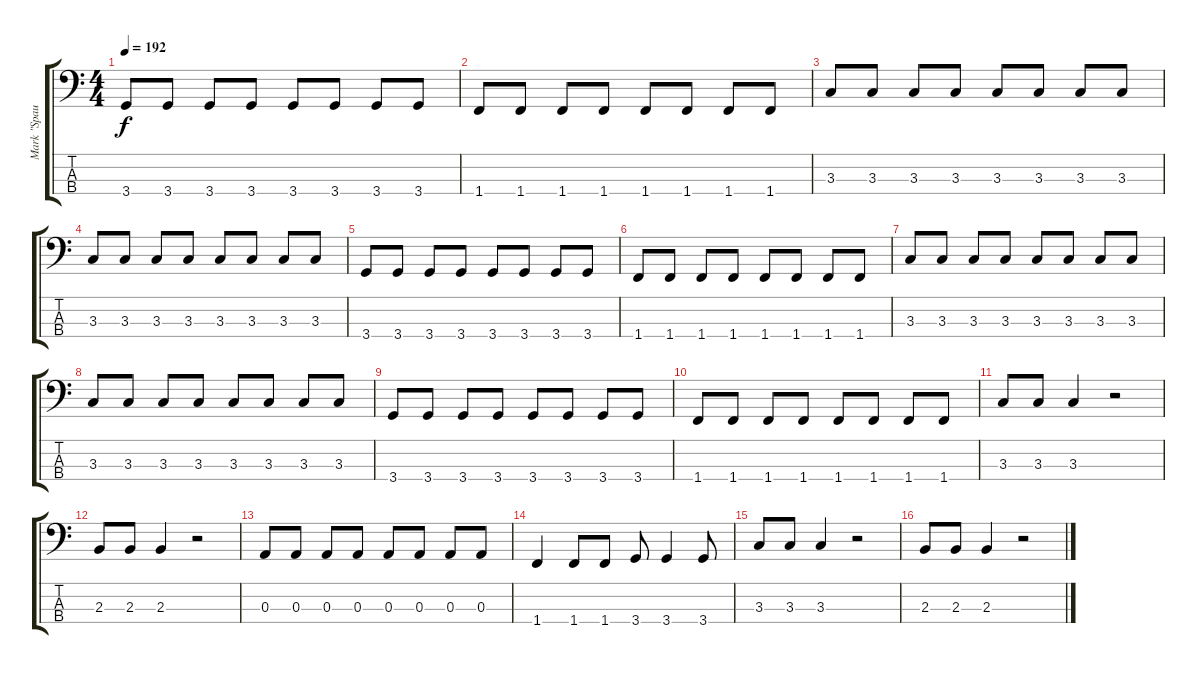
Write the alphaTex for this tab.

\track ("Mark \"Spaulding\" Hoppus" "Mark \"Spau") {instrument electricbasspick}
\staff {score tabs}
\tuning (G2 D2 A1 E1) {hide}
\ts (4 4)
\tempo 192
\clef f4
\ks c
3.4.8{dy f} 3.4.8 3.4.8 3.4.8 3.4.8 3.4.8 3.4.8 3.4.8 |
1.4.8 1.4.8 1.4.8 1.4.8 1.4.8 1.4.8 1.4.8 1.4.8 |
3.3.8 3.3.8 3.3.8 3.3.8 3.3.8 3.3.8 3.3.8 3.3.8 |
3.3.8 3.3.8 3.3.8 3.3.8 3.3.8 3.3.8 3.3.8 3.3.8 |
3.4.8 3.4.8 3.4.8 3.4.8 3.4.8 3.4.8 3.4.8 3.4.8 |
1.4.8 1.4.8 1.4.8 1.4.8 1.4.8 1.4.8 1.4.8 1.4.8 |
3.3.8 3.3.8 3.3.8 3.3.8 3.3.8 3.3.8 3.3.8 3.3.8 |
3.3.8 3.3.8 3.3.8 3.3.8 3.3.8 3.3.8 3.3.8 3.3.8 |
3.4.8 3.4.8 3.4.8 3.4.8 3.4.8 3.4.8 3.4.8 3.4.8 |
1.4.8 1.4.8 1.4.8 1.4.8 1.4.8 1.4.8 1.4.8 1.4.8 |
3.3.8 3.3.8 3.3.4 r.2 |
2.3.8 2.3.8 2.3.4 r.2 |
0.3.8 0.3.8 0.3.8 0.3.8 0.3.8 0.3.8 0.3.8 0.3.8 |
1.4.4 1.4.8 1.4.8 3.4.8 3.4.4 3.4.8 |
3.3.8 3.3.8 3.3.4 r.2 |
2.3.8 2.3.8 2.3.4 r.2
